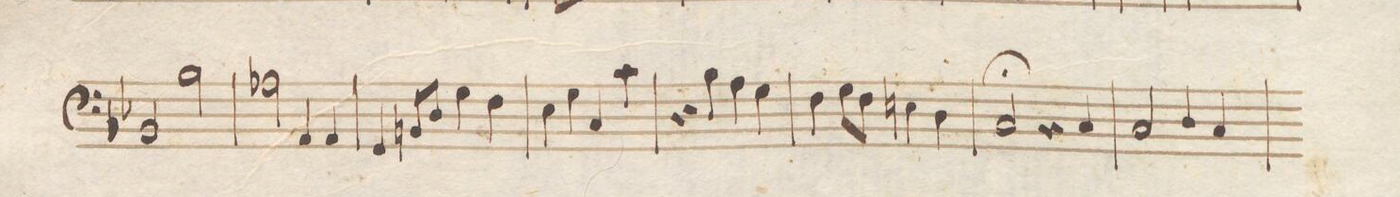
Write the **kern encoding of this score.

**kern	**dynam
*I"Basso e Violoncello	*
*clefF4	*
*k[b-e-]	*
*met(c)	*
*M4/4	*
2BB-/	.
2B-\	.
=26	=26
2A-X\	.
4AA/	.
4AA/	.
=27	=27
4GG/	.
8BBn/L	.
8D/J	.
4G\	.
4F\	.
=28	=28
4E-\	.
4G\	.
4C/	.
4c\	.
=29	=29
4r	.
4B-\	.
4A\	.
4G\	.
=30	=30
4F\	.
8G\L	.
8F\J	.
4En\	.
4D\	.
=31	=31
2C;/	.
4r	.
4C/	.
=32	=32
2C/	.
4D/	.
4C/	.
=33	=33
*-	*-
